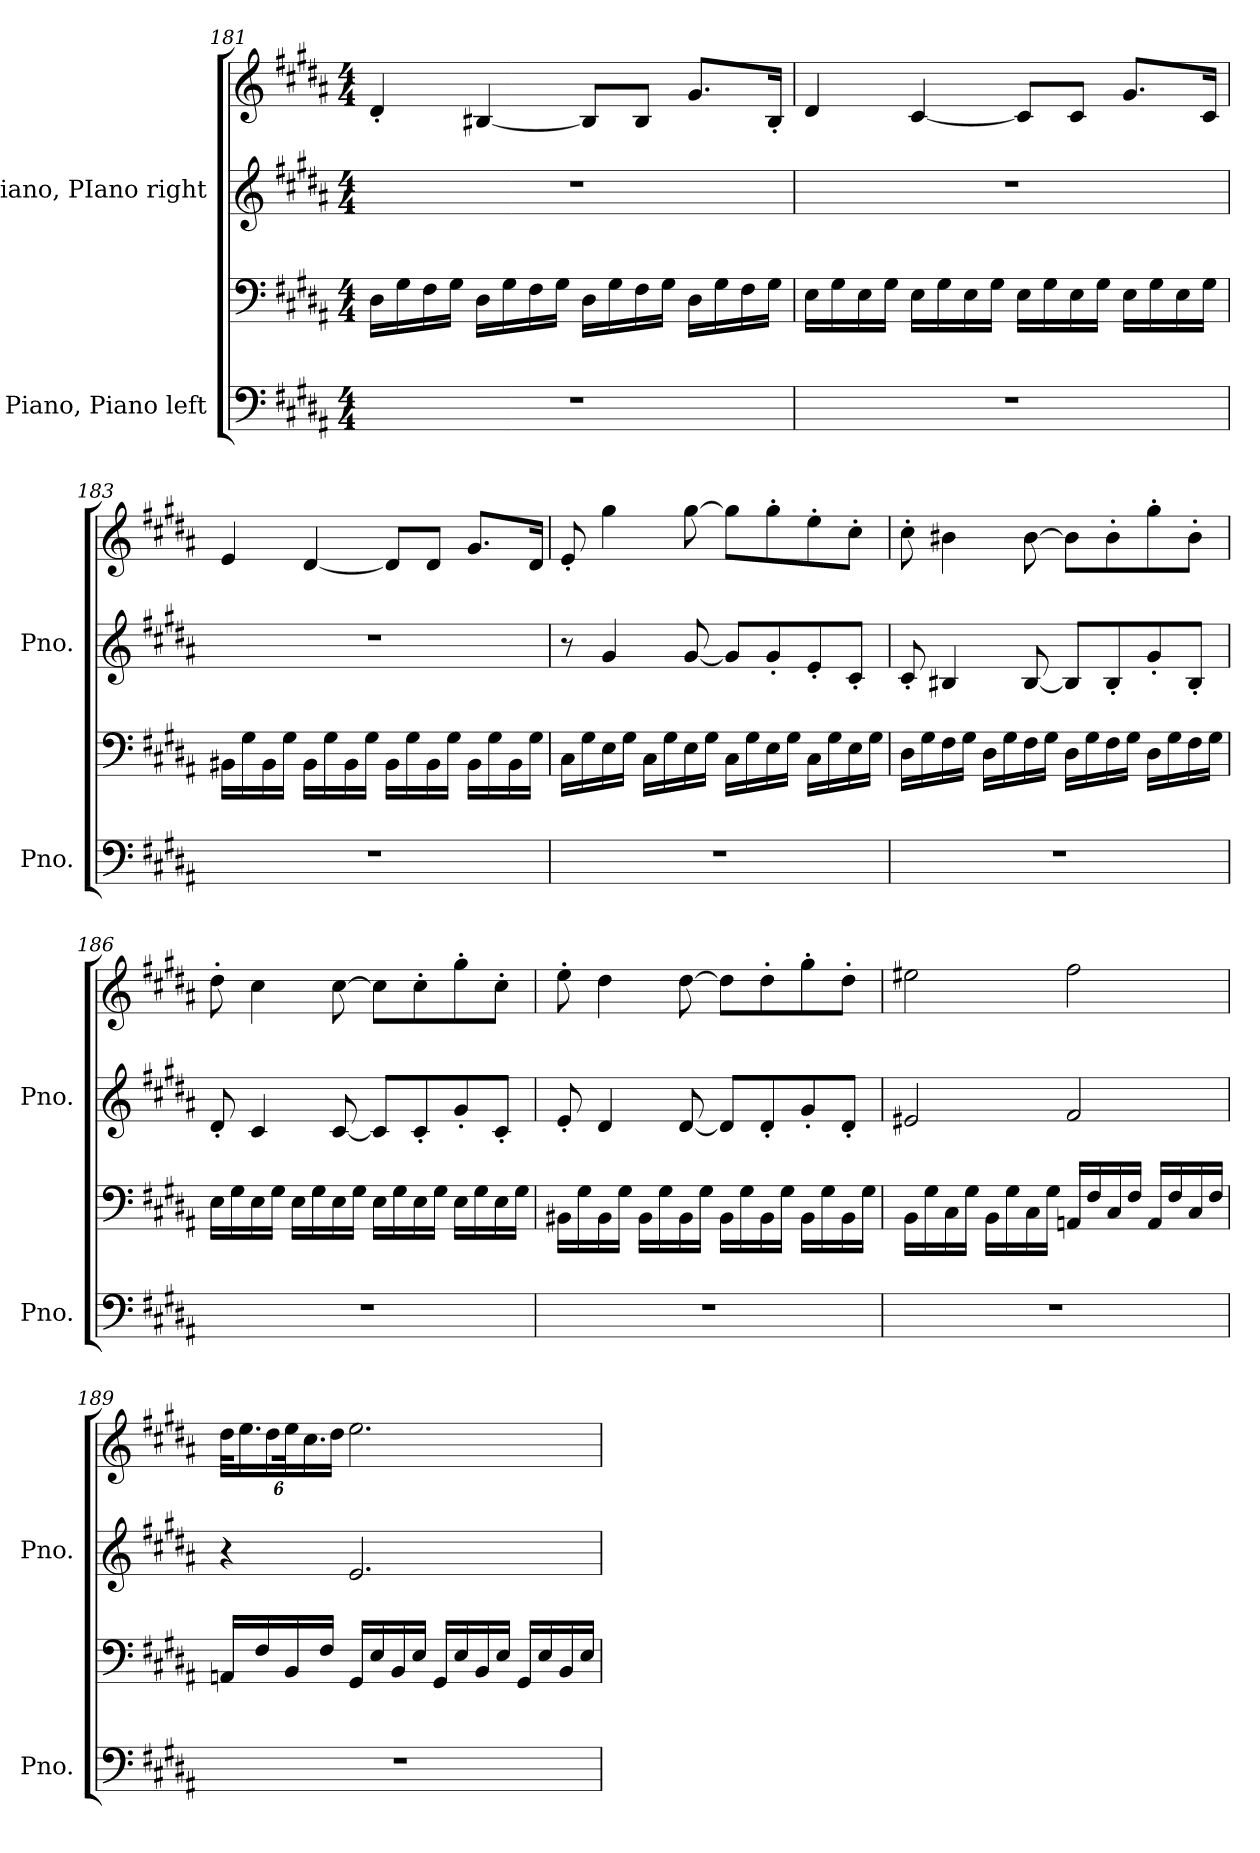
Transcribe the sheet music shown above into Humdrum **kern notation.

**kern	**kern	**kern	**kern
*part2	*part2	*part1	*part1
*staff4	*staff3	*staff2	*staff1
*I"Piano, Piano left	*	*I"Piano, PIano right	*
*I'Pno.	*	*I'Pno.	*
*clefF4	*clefF4	*clefG2	*clefG2
*k[f#c#g#d#a#]	*k[f#c#g#d#a#]	*k[f#c#g#d#a#]	*k[f#c#g#d#a#]
*M4/4	*M4/4	*M4/4	*M4/4
=181	=181	=181	=181
1r	16D#\LL	1r	4d#'/
.	16G#\	.	.
.	16F#\	.	.
.	16G#\JJ	.	.
.	16D#\LL	.	[4B#X/
.	16G#\	.	.
.	16F#\	.	.
.	16G#\JJ	.	.
.	16D#\LL	.	8B#/L]
.	16G#\	.	.
.	16F#\	.	8B#/J
.	16G#\JJ	.	.
.	16D#\LL	.	8.g#/L
.	16G#\	.	.
.	16F#\	.	.
.	16G#\JJ	.	16B#'/Jk
!!LO:LB:g=z
=182	=182	=182	=182
1r	16E\LL	1r	4d#/
.	16G#\	.	.
.	16E\	.	.
.	16G#\JJ	.	.
.	16E\LL	.	[4c#/
.	16G#\	.	.
.	16E\	.	.
.	16G#\JJ	.	.
.	16E\LL	.	8c#/L]
.	16G#\	.	.
.	16E\	.	8c#/J
.	16G#\JJ	.	.
.	16E\LL	.	8.g#/L
.	16G#\	.	.
.	16E\	.	.
.	16G#\JJ	.	16c#/Jk
=183	=183	=183	=183
1r	16BB#X\LL	1r	4e/
.	16G#\	.	.
.	16BB#\	.	.
.	16G#\JJ	.	.
.	16BB#\LL	.	[4d#/
.	16G#\	.	.
.	16BB#\	.	.
.	16G#\JJ	.	.
.	16BB#\LL	.	8d#/L]
.	16G#\	.	.
.	16BB#\	.	8d#/J
.	16G#\JJ	.	.
.	16BB#\LL	.	8.g#/L
.	16G#\	.	.
.	16BB#\	.	.
.	16G#\JJ	.	16d#/Jk
!!LO:PB:g=z
=184	=184	=184	=184
1r	16C#\LL	8r	8e'/
.	16G#\	.	.
.	16E\	4g#/	4gg#\
.	16G#\JJ	.	.
.	16C#\LL	.	.
.	16G#\	.	.
.	16E\	[8g#/	[8gg#\
.	16G#\JJ	.	.
.	16C#\LL	8g#/L]	8gg#\L]
.	16G#\	.	.
.	16E\	8g#'/	8gg#'\
.	16G#\JJ	.	.
.	16C#\LL	8e'/	8ee'\
.	16G#\	.	.
.	16E\	8c#'/J	8cc#'\J
.	16G#\JJ	.	.
=185	=185	=185	=185
1r	16D#\LL	8c#'/	8cc#'\
.	16G#\	.	.
.	16F#\	4B#X/	4b#X\
.	16G#\JJ	.	.
.	16D#\LL	.	.
.	16G#\	.	.
.	16F#\	[8B#/	[8b#\
.	16G#\JJ	.	.
.	16D#\LL	8B#/L]	8b#\L]
.	16G#\	.	.
.	16F#\	8B#'/	8b#'\
.	16G#\JJ	.	.
.	16D#\LL	8g#'/	8gg#'\
.	16G#\	.	.
.	16F#\	8B#'/J	8b#'\J
.	16G#\JJ	.	.
!!LO:LB:g=z
=186	=186	=186	=186
1r	16E\LL	8d#'/	8dd#'\
.	16G#\	.	.
.	16E\	4c#/	4cc#\
.	16G#\JJ	.	.
.	16E\LL	.	.
.	16G#\	.	.
.	16E\	[8c#/	[8cc#\
.	16G#\JJ	.	.
.	16E\LL	8c#/L]	8cc#\L]
.	16G#\	.	.
.	16E\	8c#'/	8cc#'\
.	16G#\JJ	.	.
.	16E\LL	8g#'/	8gg#'\
.	16G#\	.	.
.	16E\	8c#'/J	8cc#'\J
.	16G#\JJ	.	.
=187	=187	=187	=187
1r	16BB#X\LL	8e'/	8ee'\
.	16G#\	.	.
.	16BB#\	4d#/	4dd#\
.	16G#\JJ	.	.
.	16BB#\LL	.	.
.	16G#\	.	.
.	16BB#\	[8d#/	[8dd#\
.	16G#\JJ	.	.
.	16BB#\LL	8d#/L]	8dd#\L]
.	16G#\	.	.
.	16BB#\	8d#'/	8dd#'\
.	16G#\JJ	.	.
.	16BB#\LL	8g#'/	8gg#'\
.	16G#\	.	.
.	16BB#\	8d#'/J	8dd#'\J
.	16G#\JJ	.	.
!!LO:LB:g=z
=188	=188	=188	=188
1r	16BB\LL	2e#X/	2ee#X\
.	16G#\	.	.
.	16C#\	.	.
.	16G#\JJ	.	.
.	16BB\LL	.	.
.	16G#\	.	.
.	16C#\	.	.
.	16G#\JJ	.	.
.	16AAn/LL	2f#/	2ff#\
.	16F#/	.	.
.	16C#/	.	.
.	16F#/JJ	.	.
.	16AA/LL	.	.
.	16F#/	.	.
.	16C#/	.	.
.	16F#/JJ	.	.
=189	=189	=189	=189
*	*	*	*Xbrackettup
1r	16AAn/LL	4r	48dd#\KLL
.	.	.	24.ee\
.	16F#/	.	.
.	.	.	24dd#\
.	16BB/	.	48ee\K
.	.	.	24.cc#\
.	16F#/JJ	.	.
.	.	.	24dd#\JJ
.	16GG#/LL	2.e/	2.ee\
.	16E/	.	.
.	16BB/	.	.
.	16E/JJ	.	.
.	16GG#/LL	.	.
.	16E/	.	.
.	16BB/	.	.
.	16E/JJ	.	.
.	16GG#/LL	.	.
.	16E/	.	.
.	16BB/	.	.
.	16E/JJ	.	.
=	=	=	=
*-	*-	*-	*-
